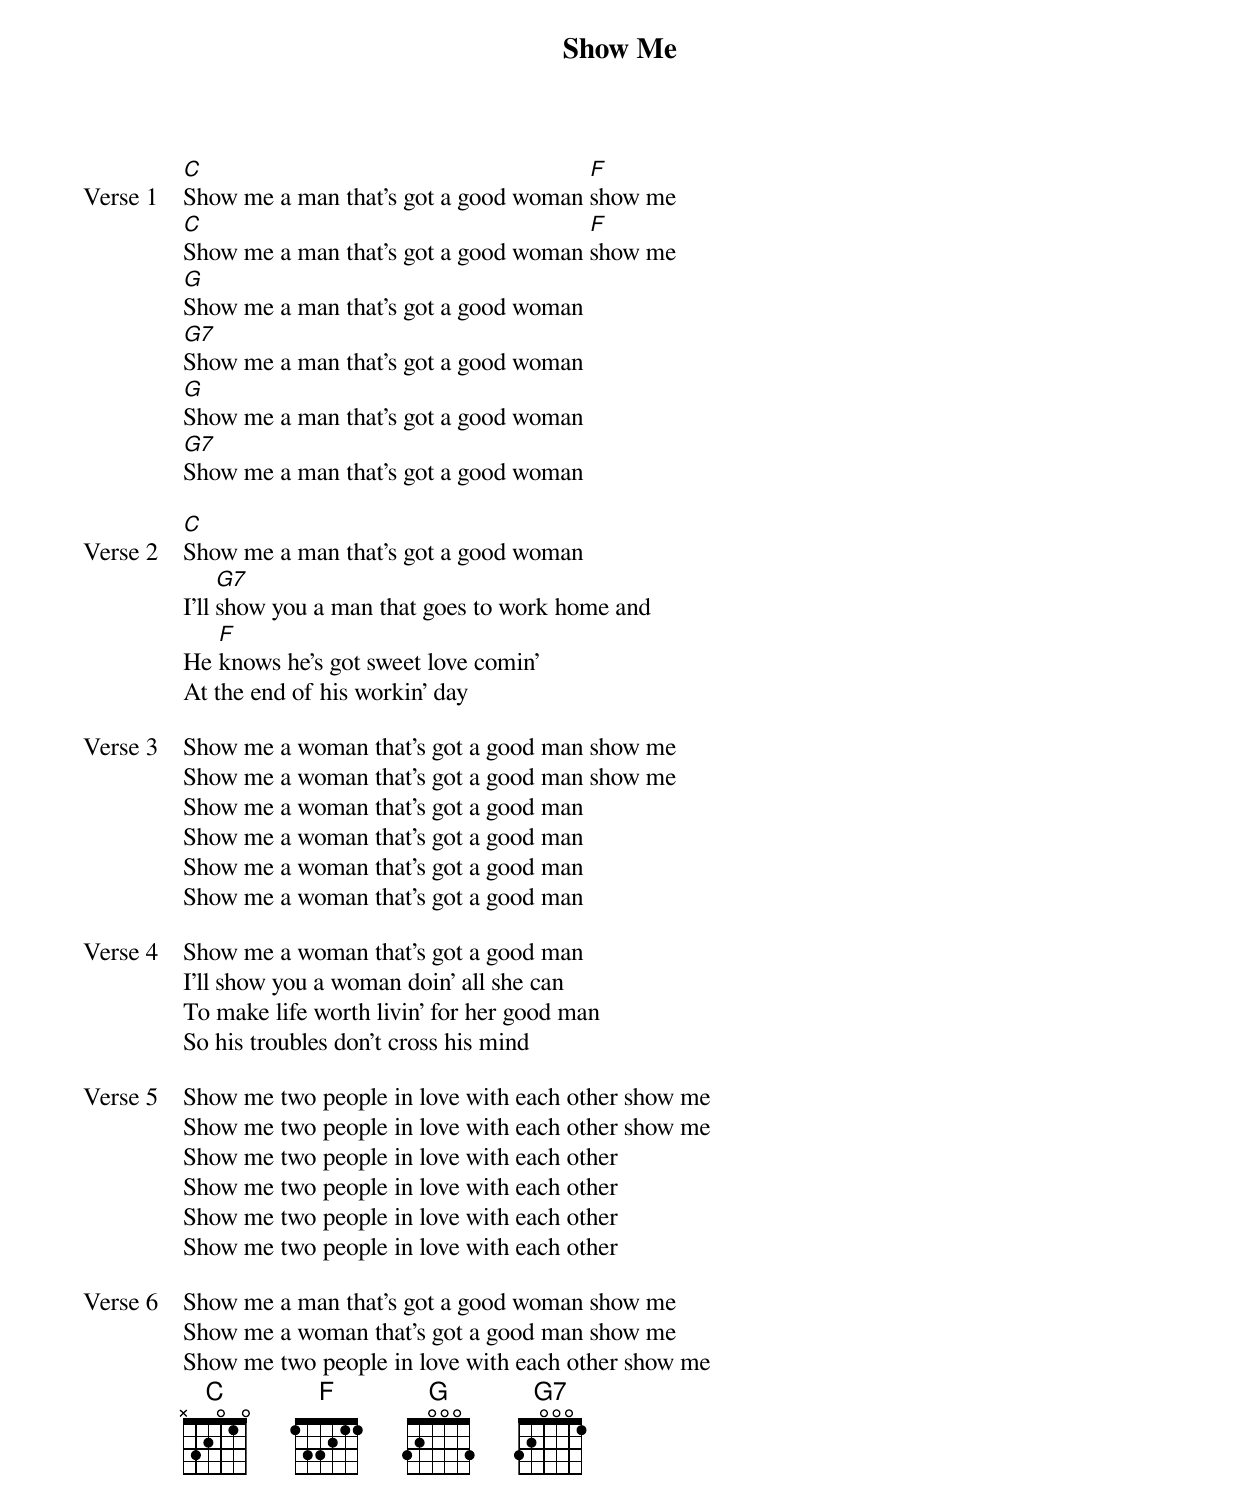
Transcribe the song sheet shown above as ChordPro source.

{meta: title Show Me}
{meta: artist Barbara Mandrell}
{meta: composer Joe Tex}

{start_of_verse: Verse 1}
[C]Show me a man that's got a good woman [F]show me
[C]Show me a man that's got a good woman [F]show me
[G]Show me a man that's got a good woman
[G7]Show me a man that's got a good woman
[G]Show me a man that's got a good woman
[G7]Show me a man that's got a good woman
{end_of_verse}

{start_of_verse: Verse 2}
[C]Show me a man that's got a good woman
I'll [G7]show you a man that goes to work home and
He [F]knows he's got sweet love comin'
At the end of his workin' day
{end_of_verse}

{start_of_verse: Verse 3}
Show me a woman that's got a good man show me
Show me a woman that's got a good man show me
Show me a woman that's got a good man
Show me a woman that's got a good man
Show me a woman that's got a good man
Show me a woman that's got a good man
{end_of_verse}

{start_of_verse: Verse 4}
Show me a woman that's got a good man
I'll show you a woman doin' all she can
To make life worth livin' for her good man
So his troubles don't cross his mind
{end_of_verse}

{start_of_verse: Verse 5}
Show me two people in love with each other show me
Show me two people in love with each other show me
Show me two people in love with each other
Show me two people in love with each other
Show me two people in love with each other
Show me two people in love with each other
{end_of_verse}

{start_of_verse: Verse 6}
Show me a man that's got a good woman show me
Show me a woman that's got a good man show me
Show me two people in love with each other show me
{end_of_verse}
